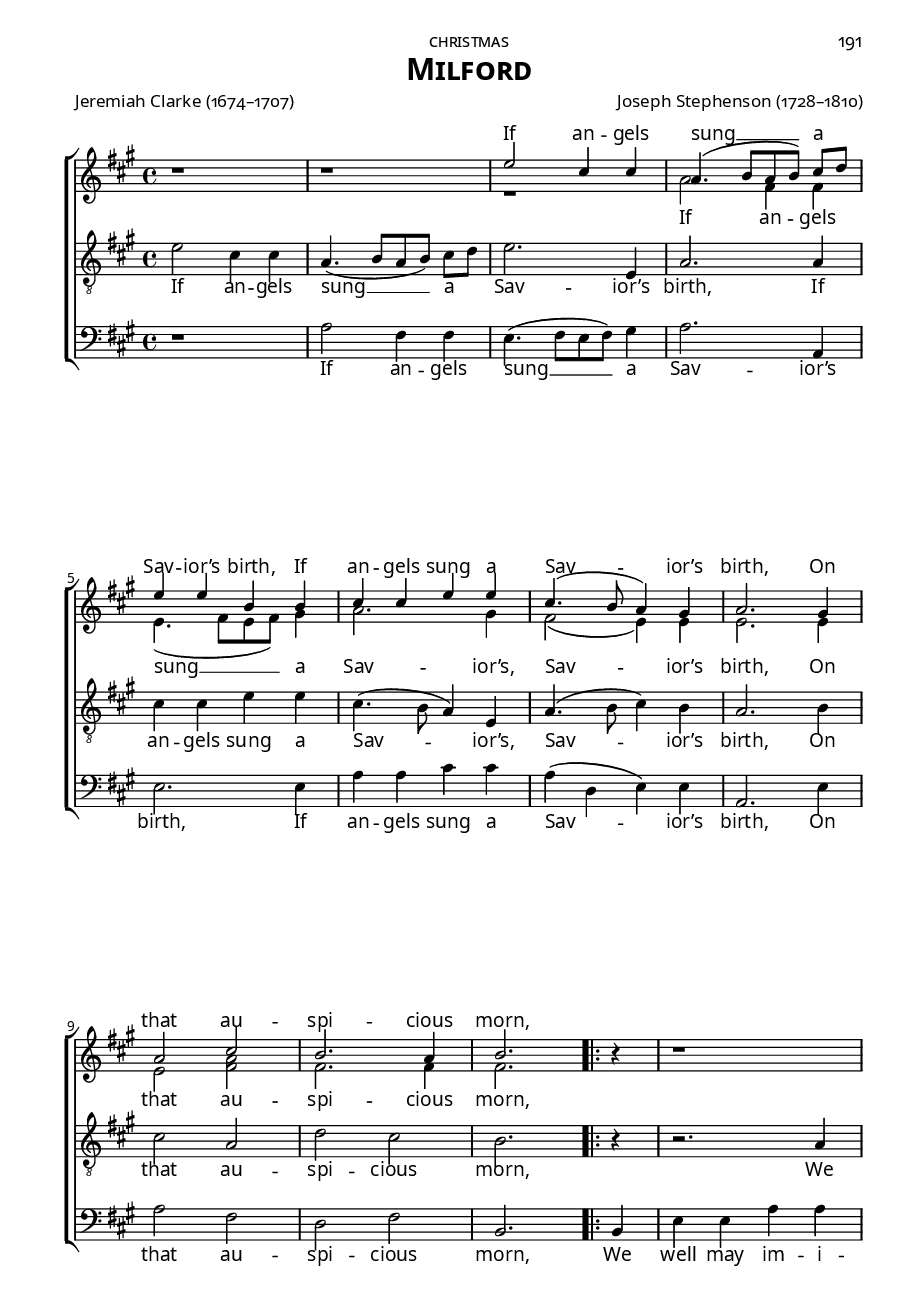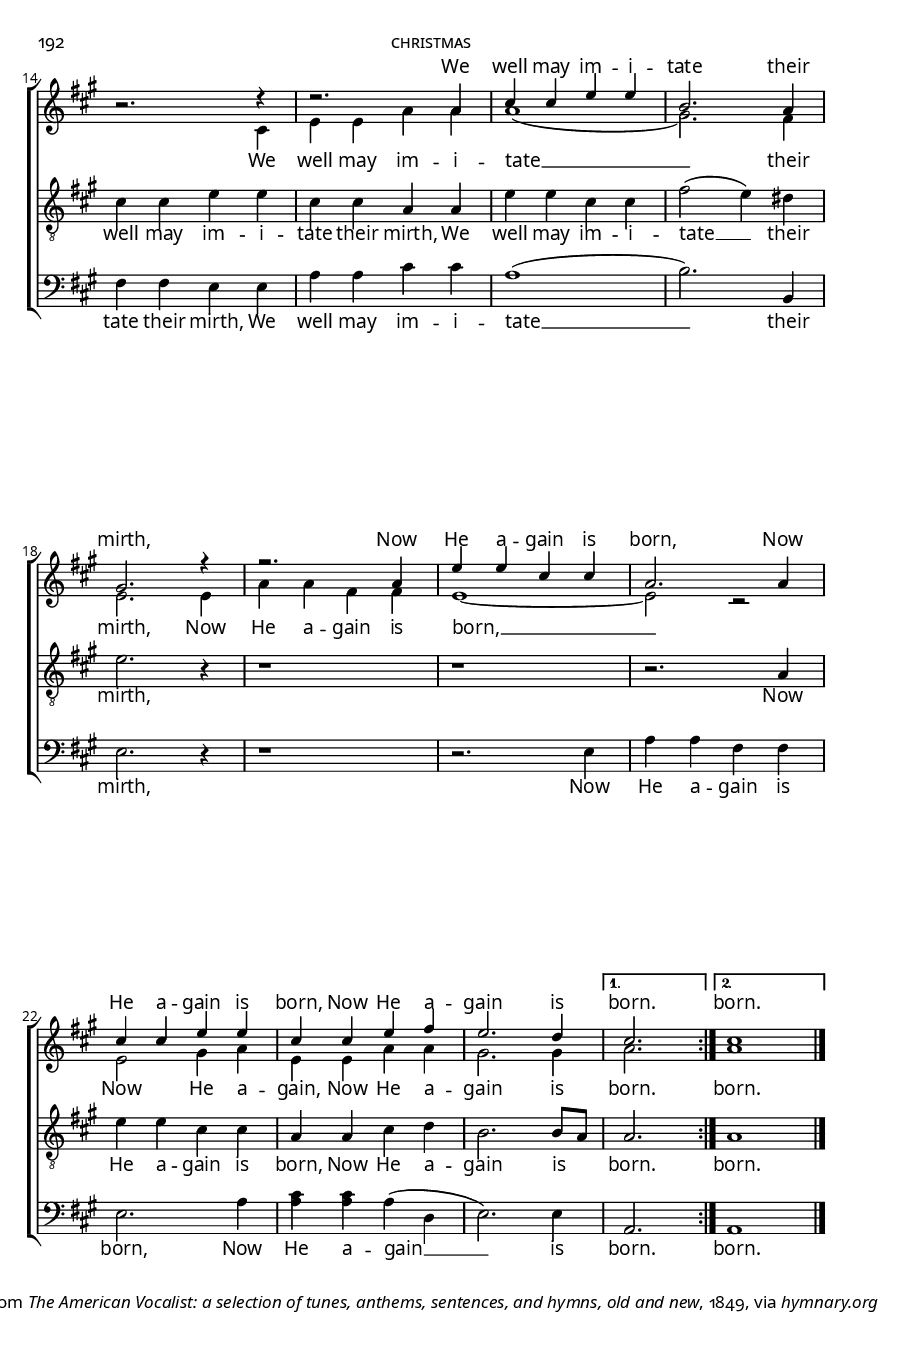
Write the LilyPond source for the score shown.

\version "2.14.2"
\include "util.ly"
\header {
  title = \markup{\override #'(font-name . "Garamond Premier Pro Semibold"){ \abs-fontsize #15 \smallCapsOldStyle"Milford"}}
  poet = \markup\oldStyleNum"Jeremiah Clarke (1674–1707)"
  composer = \markup\oldStyleNum"Joseph Stephenson (1728–1810)"
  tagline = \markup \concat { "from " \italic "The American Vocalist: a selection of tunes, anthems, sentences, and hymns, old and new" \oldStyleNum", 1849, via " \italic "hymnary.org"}
}
\paper {
  %print-all-headers = ##f
  paper-height = 9\in
  paper-width = 6\in
  indent = 0\in
  %system-system-spacing = #'((basic-distance . 10) (padding . 0))
  system-system-spacing =
    #'((basic-distance . 0)
       (minimum-distance . 0)
       (padding . -5)
       (stretchability . 100))
  ragged-last-bottom = ##f
  ragged-bottom = ##f
  two-sided = ##t
  inner-margin = 0.5\in
  outer-margin = 0.25\in
  top-margin = 0.25\in
  bottom-margin = 0.25\in
  first-page-number = #191
  print-first-page-number = ##t
  headerLine = \markup{\override #'(font-name . "Garamond Premier Pro") \smallCapsOldStyle"christmas"}
  oddHeaderMarkup = \markup\fill-line{
     \override #'(font-name . "Garamond Premier Pro")\abs-fontsize #8.5
     \combine 
        \fill-line{"" \if \should-print-page-number
        \oldStylePageNum""
        }
        \fill-line{\headerLine}
  }
  evenHeaderMarkup = \markup {
     \override #'(font-name . "Garamond Premier Pro")\abs-fontsize #8.5
     \combine
        \if \should-print-page-number
        \oldStylePageNum""
        \fill-line{\headerLine}
  }
}
#(set-global-staff-size 15) \paper{ #(define fonts (make-pango-font-tree "GoudyOlSt BT" "Garamond Premier Pro" "Garamond Premier Pro" (/ 15 20))) }
global = {
  \key a \major
  \time 4/4
  \autoBeamOff
  \override DynamicLineSpanner #'staff-padding = #0.0
  \override DynamicLineSpanner #'Y-extent = #'(-1 . 1)
}

sopMusic = \relative c'' {
  b1\rest |
  b1\rest |
  e2 cis4 cis |
  a4.( b8[ a b]) cis[ d] |
  e4 e b b |
  cis cis e e |
  cis4.( b8 a4) gis |
  a2. gis4 |
  a2 cis |
  b2. a4 |
  \partial 2. b2.
  \repeat volta 2 {
    \partial 4 b4\rest |
    b1\rest |
    
    b2.\rest d4\rest |
    d2.\rest a4 |
    cis4 cis e e |
    b2. a4 |
    gis2. r4 |
    r2. a4 |
    e'4 e cis cis |
    a2. a4 |
    cis cis e e |
    cis cis e fis |
    e2. d4 |
  }
  \alternative {
    {
      \partial 2. cis2.
    }
    {
      cis1 \bar "|."
    }
  }
}
sopWords = \lyricmode {
  If an -- gels sung __ a Sav -- ior’s birth,
  If an -- gels sung a Sav -- ior’s birth,
  On that au -- spi -- cious morn,
  
  We well may im -- i -- tate their mirth,
  Now He a -- gain is born,
  Now He a -- gain is born,
  Now He a -- gain is born.
  
  born.
}

altoMusic = \relative c' {
  s1 |
  s1 |
  r1 |
  a'2 fis4 fis |
  e4.( fis8[ e fis]) gis4 |
  a2. gis4 |
  fis2( e4) e |
  e2. e4 |
  e2 <fis a> |
  fis2. fis4 |
  fis2. |
  \repeat volta 2 {
    s4 |
    s1 |
    
    s2. cis4 |
    e e a a |
    a1( |
    gis2.) fis4 |
    e2. e4 |
    a a fis fis |
    e1~|
    e2 r2 |
    e2 gis4 a |
    e e a a |
    gis2. gis4 |
  }
  \alternative {
    {
      a2.
    }
    {
      a1
    }
  }
}
altoWords = \lyricmode {
  If an -- gels sung __ a Sav -- ior’s, Sav -- ior’s birth,
  On that au -- spi -- cious morn,
  
  We well may im -- i -- tate __ their mirth,
  Now He a -- gain is born, __
  Now He a -- gain,
  Now He a -- gain is born.
  
  born.
}
altoWordsII = \lyricmode {
%\markup\italic
  \set stanza = #"2. "
  \set ignoreMelismata = ##t
}
altoWordsIII = \lyricmode {
  \set stanza = #"3. "
  \set ignoreMelismata = ##t
}
altoWordsIV = \lyricmode {
  \set stanza = #"4. "
  \set ignoreMelismata = ##t
}
altoWordsV = \lyricmode {
  \set stanza = #"5. "
  \set ignoreMelismata = ##t
}
altoWordsVI = \lyricmode {
  \set stanza = #"6. "
  \set ignoreMelismata = ##t
}
tenorMusic = \relative c' {
  e2 cis4 cis |
  a4.( b8[ a b]) cis[ d] |
  e2. e,4 |
  a2. a4 |
  cis cis e e |
  cis4.( b8 a4) e |
  a4.( b8 cis4) b |
  a2. b4 |
  cis2 a |
  d cis |
  b2.
  \repeat volta 2 {
    r4 |
    r2. a4 |
    cis cis e e |
    cis cis a a |
    e' e cis cis |
    fis2( e4) dis |
    e2. r4 |
    r1 |
    r1 |
    r2. a,4 |
    e' e cis cis |
    a a cis d |
    b2. b8[ a] |
  }
  \alternative {
    {
      a2.
    }
    {
      a1
    }
  }
}
tenorWords = \lyricmode {
  If an -- gels sung __ a Sav -- ior’s birth,
  If an -- gels sung a Sav -- ior’s, Sav -- ior’s birth,
  On that au -- spi -- cious morn,
  
  We well may im -- i -- tate their mirth,
  We well may im -- i -- tate __ their mirth,
  Now He a -- gain is born,
  Now He a -- gain is born.
  
  born.
}

bassMusic = \relative c' {
  r1 |
  a2 fis4 fis |
  e4.( fis8[ e fis]) gis4 |
  a2. a,4 |
  e'2. e4 |
  a a cis cis |
  a( d, e) e |
  a,2. e'4 |
  a2 fis |
  d fis |
  b,2. |
  \repeat volta 2 {
    b4 |
    e e a a |
    
    fis fis e e |
    a a cis cis |
    a1( |
    b2.) b,4 |
    e2. r4 |
    r1 |
    r2. e4 |
    a a fis fis |
    e2. a4 |
    <a cis> <a cis> a( d, |
    e2.) e4 |
  }
  \alternative {
    {
      a,2.
    }
    {
      a1
    }
  }
}
bassWords = \lyricmode {
  If an -- gels sung __ a Sav -- ior’s birth,
  If an -- gels sung a Sav -- ior’s birth,
  On that au -- spi -- cious morn,
  
  We well may im -- i -- tate their mirth,
  We well may im -- i -- tate __ their mirth,
  Now He a -- gain is born,
  Now He a -- gain __ is born.
  
  born.
}

pianoRH = \relative c' {
  
}
pianoLH = \relative c' {
  
}

\score {
  <<
   \new ChoirStaff <<
    \new Staff = women <<
      \new Voice = "sopranos" { << \global \voiceOne \sopMusic >> }
      \new Voice = "altos" { << \global \voiceTwo \altoMusic >> }
    >>
    \new Staff = tenors <<
      \clef "G_8"
      \new Voice = "tenors" { << \global \tenorMusic >> }
    >>
    \new Staff = basses <<
      \clef bass
      \new Voice = "basses" { << \global \bassMusic >> }
    >>
    \new Lyrics \with { alignAboveContext = #"women" \override VerticalAxisGroup #'nonstaff-relatedstaff-spacing = #'((basic-distance . 1))} \lyricsto "sopranos" \sopWords
    \new Lyrics \with { alignBelowContext = #"women" } \lyricsto "altos" \altoWords
   
    \new Lyrics \with { alignBelowContext = #"tenors" \override VerticalAxisGroup #'nonstaff-relatedstaff-spacing = #'((basic-distance . 1)) } \lyricsto "tenors" \tenorWords
    \new Lyrics \with { alignBelowContext = #"basses" \override VerticalAxisGroup #'nonstaff-relatedstaff-spacing = #'((basic-distance . 1)) } \lyricsto "basses" \bassWords
  >>
%    \new PianoStaff << \new Staff { \new Voice { \pianoRH } } \new Staff { \clef "bass" \pianoLH } >>
  >>
  \layout {
    \context {
      \Score
      %\override SpacingSpanner #'base-shortest-duration = #(ly:make-moment 1 8)
      %\override SpacingSpanner #'common-shortest-duration = #(ly:make-moment 1 4)
    }
    \context {
      % Remove all empty staves
      % \Staff \RemoveEmptyStaves \override VerticalAxisGroup #'remove-first = ##t
    }
    \context {
      \Lyrics
      \override LyricText #'X-offset = #center-on-word
    }
  }
  
}

\score {
  \unfoldRepeats

  <<
   \new ChoirStaff <<
    \new Staff = women <<
      \new Voice = "sopranos" { << \global \voiceOne \sopMusic >> }
      \new Voice = "altos" { << \global \voiceTwo \altoMusic >> }
    >>
    \new Staff = tenors <<
      \clef "G_8"
      \new Voice = "tenors" { << \global \tenorMusic >> }
    >>
    \new Staff = basses <<
      \clef bass
      \new Voice = "basses" { << \global \bassMusic >> }
    >>
    \new Lyrics \with { alignAboveContext = #"women" \override VerticalAxisGroup #'nonstaff-relatedstaff-spacing = #'((basic-distance . 1))} \lyricsto "sopranos" \sopWords
    \new Lyrics \with { alignBelowContext = #"women" } \lyricsto "altos" \altoWords
   
    \new Lyrics \with { alignBelowContext = #"tenors" \override VerticalAxisGroup #'nonstaff-relatedstaff-spacing = #'((basic-distance . 1)) } \lyricsto "tenors" \tenorWords
    \new Lyrics \with { alignBelowContext = #"basses" \override VerticalAxisGroup #'nonstaff-relatedstaff-spacing = #'((basic-distance . 1)) } \lyricsto "basses" \bassWords
  >>
%    \new PianoStaff << \new Staff { \new Voice { \pianoRH } } \new Staff { \clef "bass" \pianoLH } >>
  >>
  
  \midi {
    \tempo 4 = 180
    \set Staff.midiInstrument = "piccolo"
  
    \context {
      \Voice
      \remove "Dynamic_performer"
    }
  }
}

